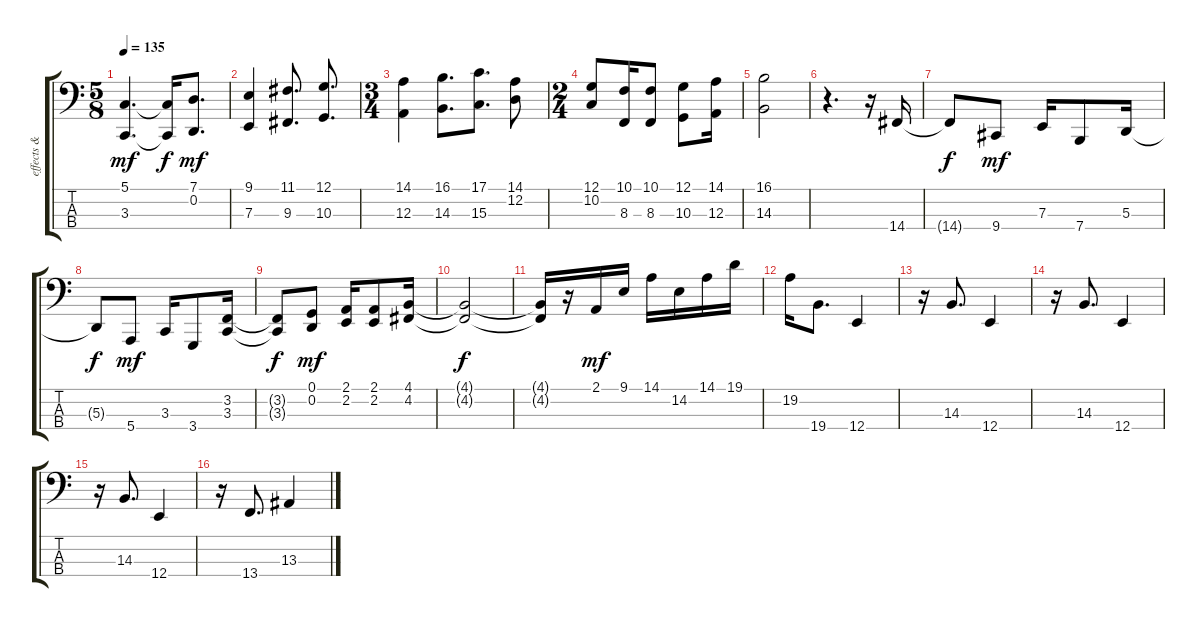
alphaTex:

\track ("effects & Bass      " "effects & ") {instrument synthvoice}
\staff {score tabs}
\tuning (G2 D2 A1 E1) {hide}
\ts (5 8)
\tempo 135
\clef f4
\ks c
(5.1 3.3).4{d dy mf} (5.1{t} 3.3{t}).16{dy f} (7.1 0.2).8{d dy mf} |
(9.1 7.3).4 (11.1 9.3).8{d} (12.1 10.3).8{d} |
\ts (3 4)
(14.1 12.3).4 (16.1 14.3).8{d} (17.1 15.3).8{d} (14.1 12.2).8 |
\ts (2 4)
(12.1 10.2).8 (10.1 8.3).16 (10.1 8.3).8 (12.1 10.3).8 (14.1 12.3).16 |
(16.1 14.3).2 |
r.4{d} r.16 14.4.16 |
14.4{t}.8{dy f} 9.4.8{dy mf} 7.3.16 7.4.8 5.3.16 |
5.3{t}.8{dy f} 5.4.8{dy mf} 3.3.16 3.4.8 (3.2 3.3).16 |
(3.2{t} 3.3{t}).8{dy f} (0.1 0.2).8{dy mf} (2.1 2.2).16 (2.1 2.2).8 (4.1 4.2).16 |
(4.1{t} 4.2{t}).2{dy f} |
(4.1{t} 4.2{t}).16 r.16 2.1.16{dy mf} 9.1.16 14.1.16 14.2.16 14.1.16 19.1.16 |
19.2.16 19.4.8{d} 12.4.4 |
r.16 14.3.8{d} 12.4.4 |
r.16 14.3.8{d} 12.4.4 |
r.16 14.3.8{d} 12.4.4 |
r.16 13.4.8{d} 13.3.4
